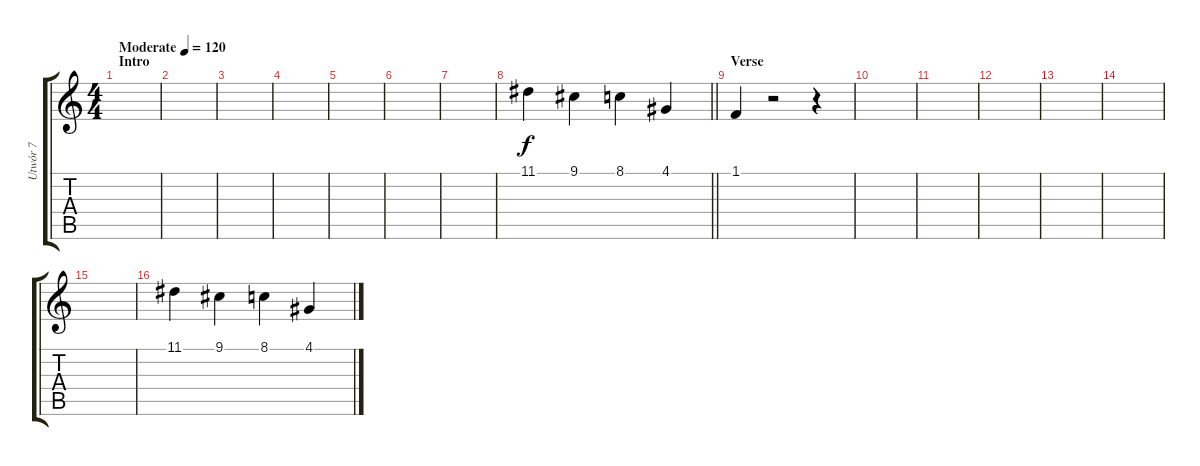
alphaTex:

\track ("Utwór 7" "Utwór 7") {instrument orchestrahit}
\staff {score tabs}
\tuning (E4 B3 G3 D3 A2 E2) {hide}
\ts (4 4)
\section ("" "Intro")
\tempo (120 "Moderate")
\clef g2
\ks c
|
|
|
|
|
|
|
\barLineRight lightlight
11.1.4 9.1.4 8.1.4 4.1.4 |
\section ("" "Verse")
1.1.4 r.2 r.4 |
|
|
|
|
|
|
11.1.4 9.1.4 8.1.4 4.1.4
